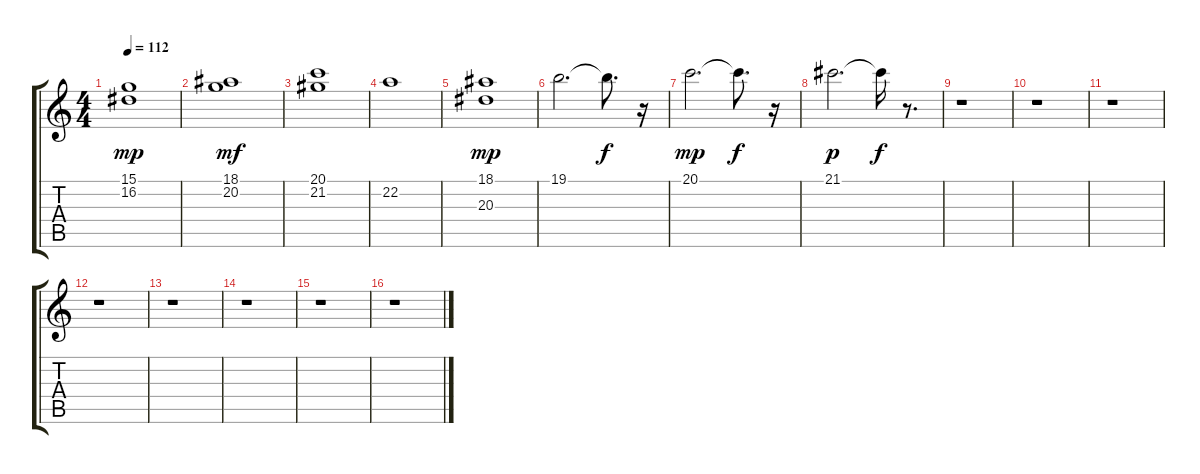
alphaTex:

\track "" {instrument rockorgan}
\staff {score tabs}
\tuning (E4 B3 G3 D3 A2 E2) {hide}
\ts (4 4)
\tempo 112
\clef g2
\ks c
(15.1 16.2).1{dy mp} |
(18.1 20.2).1{dy mf} |
(20.1 21.2).1 |
22.2.1 |
(18.1 20.3).1{dy mp} |
19.1.2{d} 19.1{t}.8{d dy f} r.16 |
20.1.2{d dy mp} 20.1{t}.8{d dy f} r.16 |
21.1.2{d dy p} 21.1{t}.16{dy f} r.8{d} |
r.1 |
r.1 |
r.1 |
r.1 |
r.1 |
r.1 |
r.1 |
r.1
